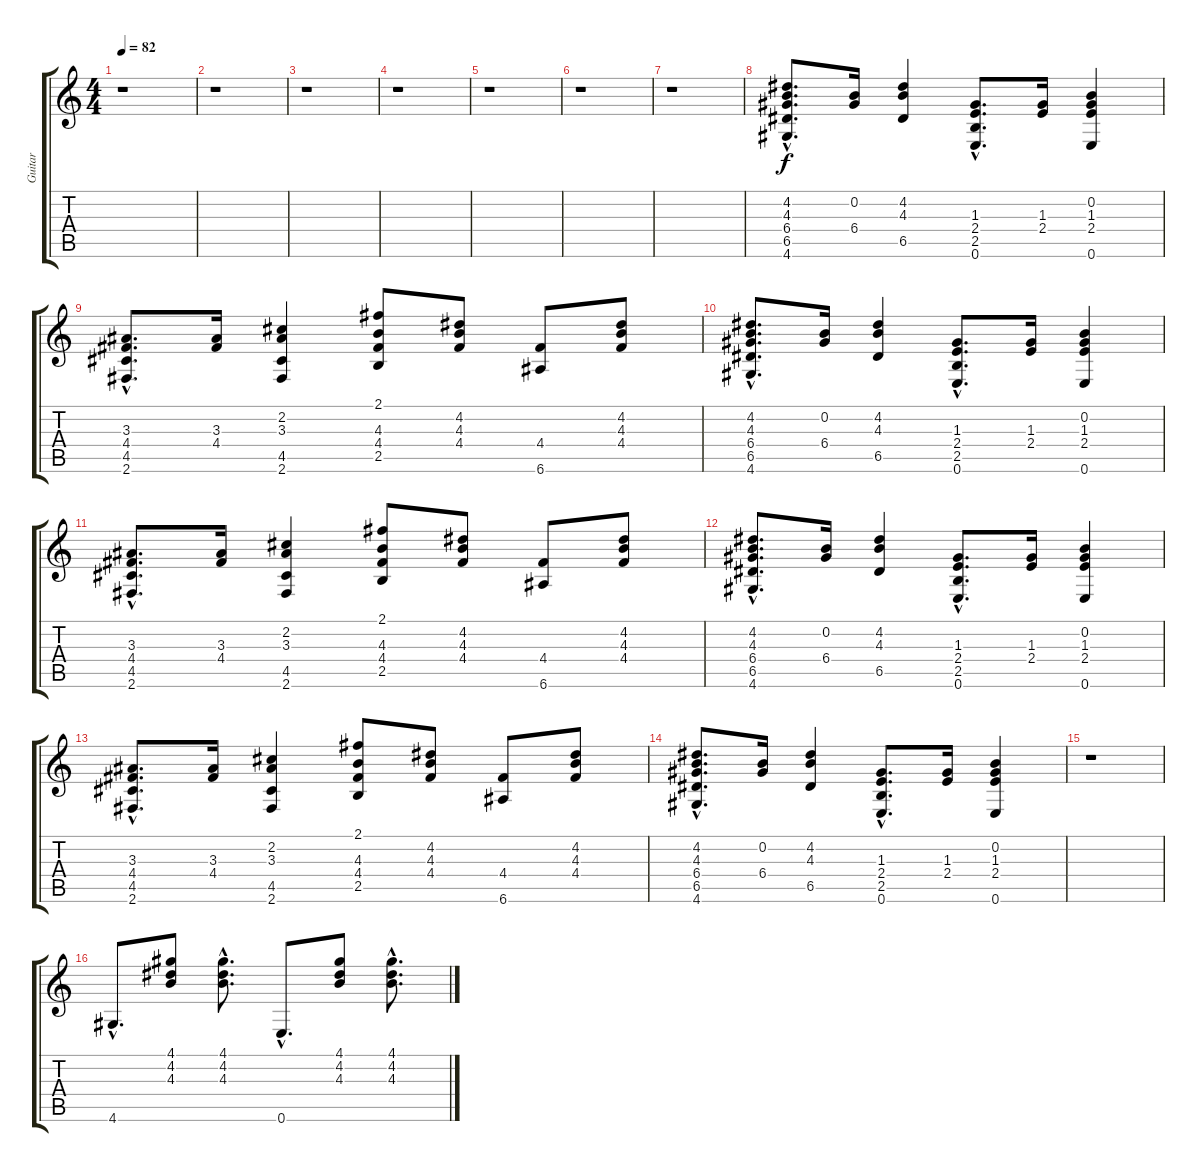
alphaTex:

\track ("Guitar" "Guitar") {instrument acousticguitarsteel}
\staff {score tabs}
\tuning (E4 B3 G3 D3 A2 E2) {hide}
\ts (4 4)
\tempo 82
\clef g2
\ks c
r.1{dy f} |
r.1 |
r.1 |
r.1 |
r.1 |
r.1 |
r.1 |
(4.2{hac} 4.3{hac} 6.4{hac} 6.5{hac} 4.6{hac}).8{d} (0.2 6.4).16 (4.2 4.3 6.5).4 (1.3{hac} 2.4{hac} 2.5{hac} 0.6{hac}).8{d} (1.3 2.4).16 (0.2 1.3 2.4 0.6).4 |
(3.3{hac} 4.4{hac} 4.5{hac} 2.6{hac}).8{d} (3.3 4.4).16 (2.2 3.3 4.5 2.6).4 (2.1 4.3 4.4 2.5).8 (4.2 4.3 4.4).8 (4.4 6.6).8 (4.2 4.3 4.4).8 |
(4.2{hac} 4.3{hac} 6.4{hac} 6.5{hac} 4.6{hac}).8{d} (0.2 6.4).16 (4.2 4.3 6.5).4 (1.3{hac} 2.4{hac} 2.5{hac} 0.6{hac}).8{d} (1.3 2.4).16 (0.2 1.3 2.4 0.6).4 |
(3.3{hac} 4.4{hac} 4.5{hac} 2.6{hac}).8{d} (3.3 4.4).16 (2.2 3.3 4.5 2.6).4 (2.1 4.3 4.4 2.5).8 (4.2 4.3 4.4).8 (4.4 6.6).8 (4.2 4.3 4.4).8 |
(4.2{hac} 4.3{hac} 6.4{hac} 6.5{hac} 4.6{hac}).8{d} (0.2 6.4).16 (4.2 4.3 6.5).4 (1.3{hac} 2.4{hac} 2.5{hac} 0.6{hac}).8{d} (1.3 2.4).16 (0.2 1.3 2.4 0.6).4 |
(3.3{hac} 4.4{hac} 4.5{hac} 2.6{hac}).8{d} (3.3 4.4).16 (2.2 3.3 4.5 2.6).4 (2.1 4.3 4.4 2.5).8 (4.2 4.3 4.4).8 (4.4 6.6).8 (4.2 4.3 4.4).8 |
(4.2{hac} 4.3{hac} 6.4{hac} 6.5{hac} 4.6{hac}).8{d} (0.2 6.4).16 (4.2 4.3 6.5).4 (1.3{hac} 2.4{hac} 2.5{hac} 0.6{hac}).8{d} (1.3 2.4).16 (0.2 1.3 2.4 0.6).4 |
r.1 |
4.6{hac}.8{d} (4.1 4.2 4.3).8 (4.1{hac} 4.2{hac} 4.3{hac}).8{d} 0.6{hac}.8{d} (4.1 4.2 4.3).8 (4.1{hac} 4.2{hac} 4.3{hac}).8{d}
